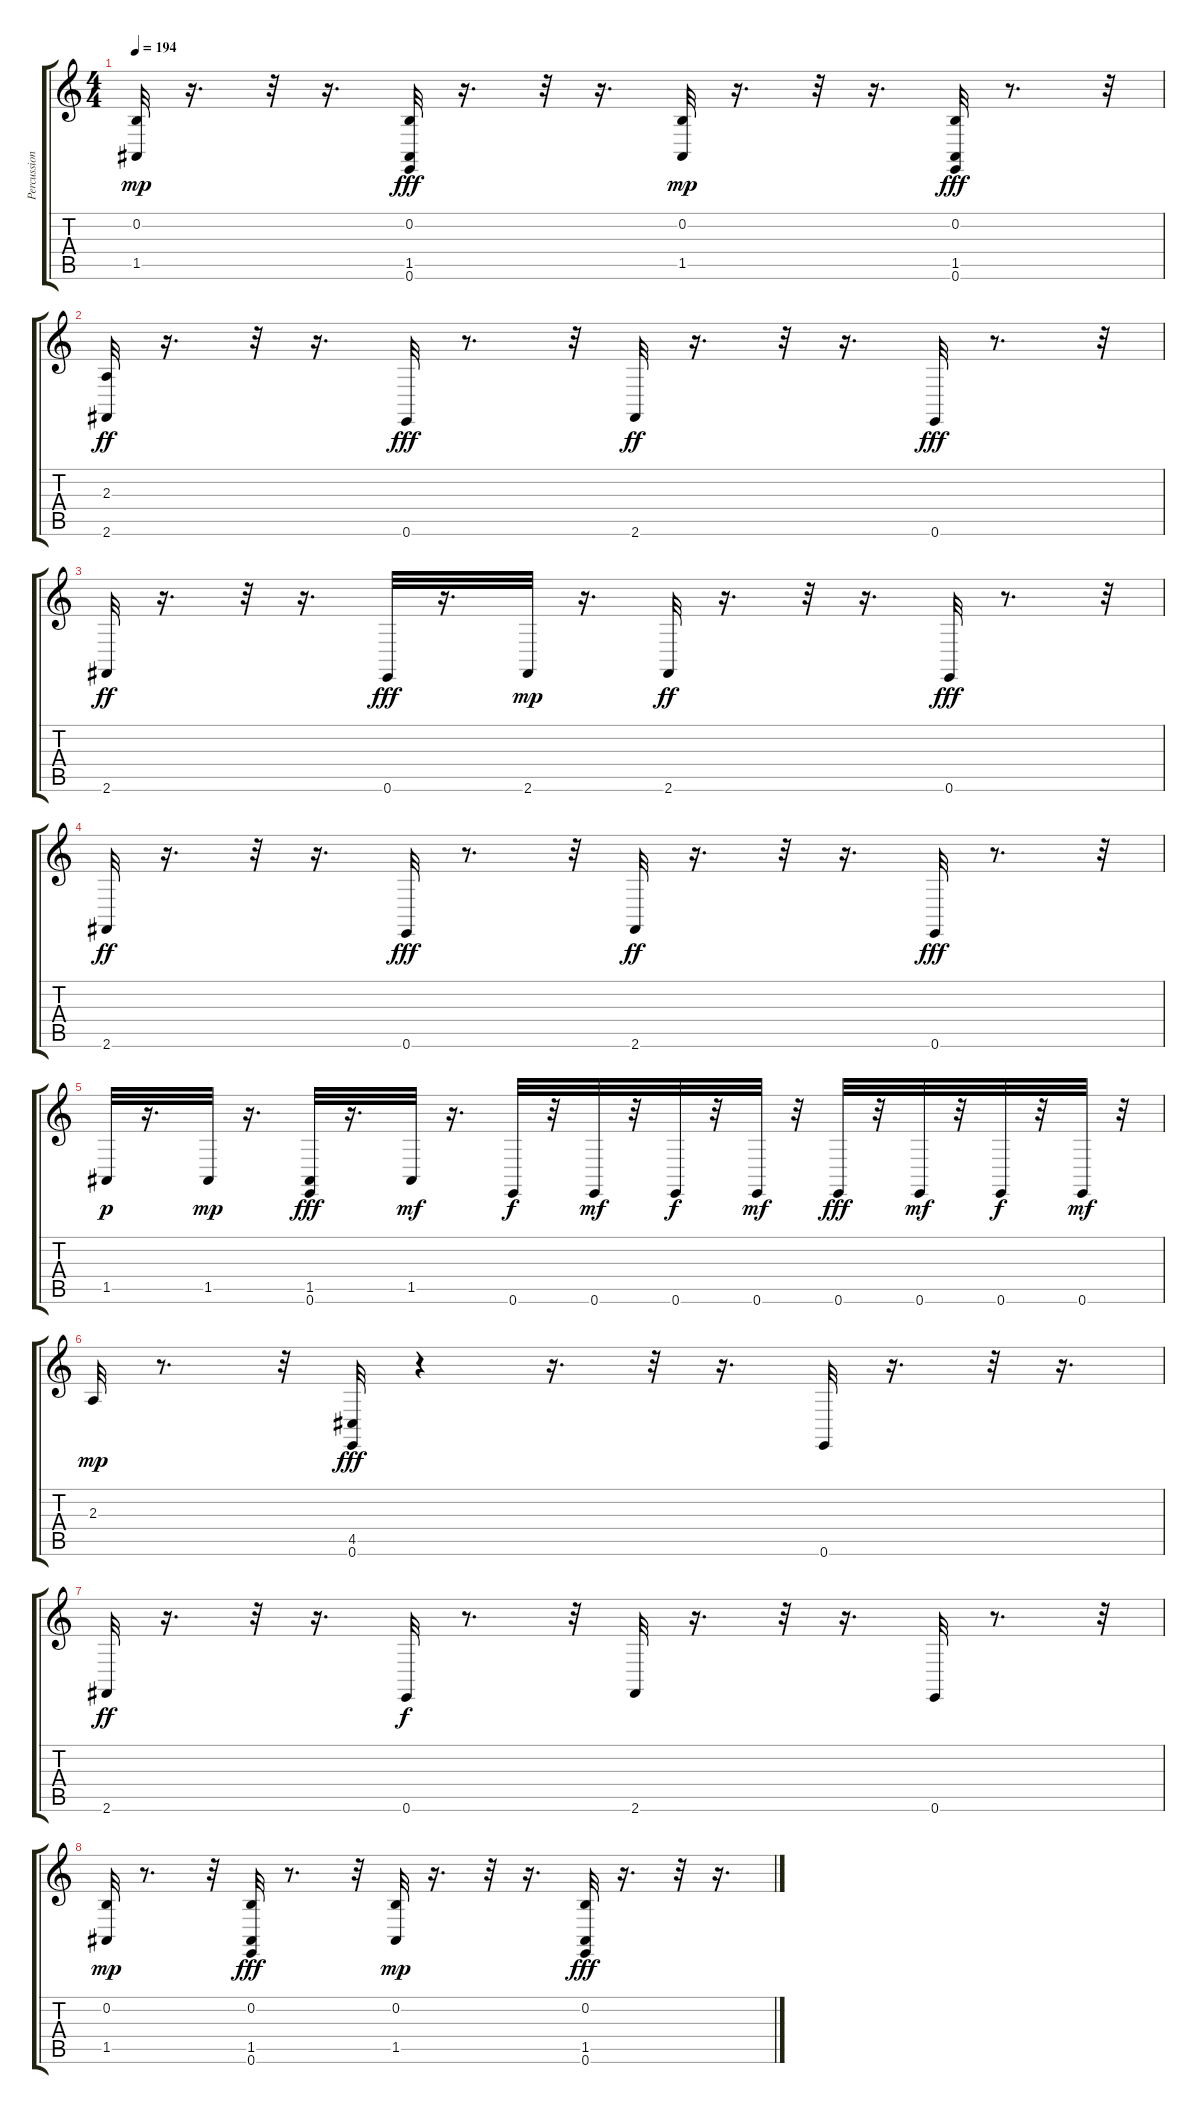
\track ("Percussioni(Dani)" "Percussion") {instrument electricgrandpiano}
\staff {score tabs}
\tuning (E4 B3 G3 D3 A2 E2) {hide}
\ts (4 4)
\tempo 194
\clef g2
\ks c
(0.2 1.5).32{dy mp} r.16{d} r.32 r.16{d} (0.2 1.5 0.6).32{dy fff} r.16{d} r.32 r.16{d} (0.2 1.5).32{dy mp} r.16{d} r.32 r.16{d} (0.2 1.5 0.6).32{dy fff} r.8{d} r.32 |
(2.3 2.6).32{dy ff} r.16{d} r.32 r.16{d} 0.6.32{dy fff} r.8{d} r.32 2.6.32{dy ff} r.16{d} r.32 r.16{d} 0.6.32{dy fff} r.8{d} r.32 |
2.6.32{dy ff} r.16{d} r.32 r.16{d} 0.6.32{dy fff} r.16{d} 2.6.32{dy mp} r.16{d} 2.6.32{dy ff} r.16{d} r.32 r.16{d} 0.6.32{dy fff} r.8{d} r.32 |
2.6.32{dy ff} r.16{d} r.32 r.16{d} 0.6.32{dy fff} r.8{d} r.32 2.6.32{dy ff} r.16{d} r.32 r.16{d} 0.6.32{dy fff} r.8{d} r.32 |
1.5.32{dy p} r.16{d} 1.5.32{dy mp} r.16{d} (1.5 0.6).32{dy fff} r.16{d} 1.5.32{dy mf} r.16{d} 0.6.32{dy f} r.32 0.6.32{dy mf} r.32 0.6.32{dy f} r.32 0.6.32{dy mf} r.32 0.6.32{dy fff} r.32 0.6.32{dy mf} r.32 0.6.32{dy f} r.32 0.6.32{dy mf} r.32 |
2.3.32{dy mp} r.8{d} r.32 (4.5 0.6).32{dy fff} r.4 r.16{d} r.32 r.16{d} 0.6.32 r.16{d} r.32 r.16{d} |
2.6.32{dy ff} r.16{d} r.32 r.16{d} 0.6.32{dy f} r.8{d} r.32 2.6.32 r.16{d} r.32 r.16{d} 0.6.32 r.8{d} r.32 |
(0.2 1.5).32{dy mp} r.8{d} r.32 (0.2 1.5 0.6).32{dy fff} r.8{d} r.32 (0.2 1.5).32{dy mp} r.16{d} r.32 r.16{d} (0.2 1.5 0.6).32{dy fff} r.16{d} r.32 r.16{d}
